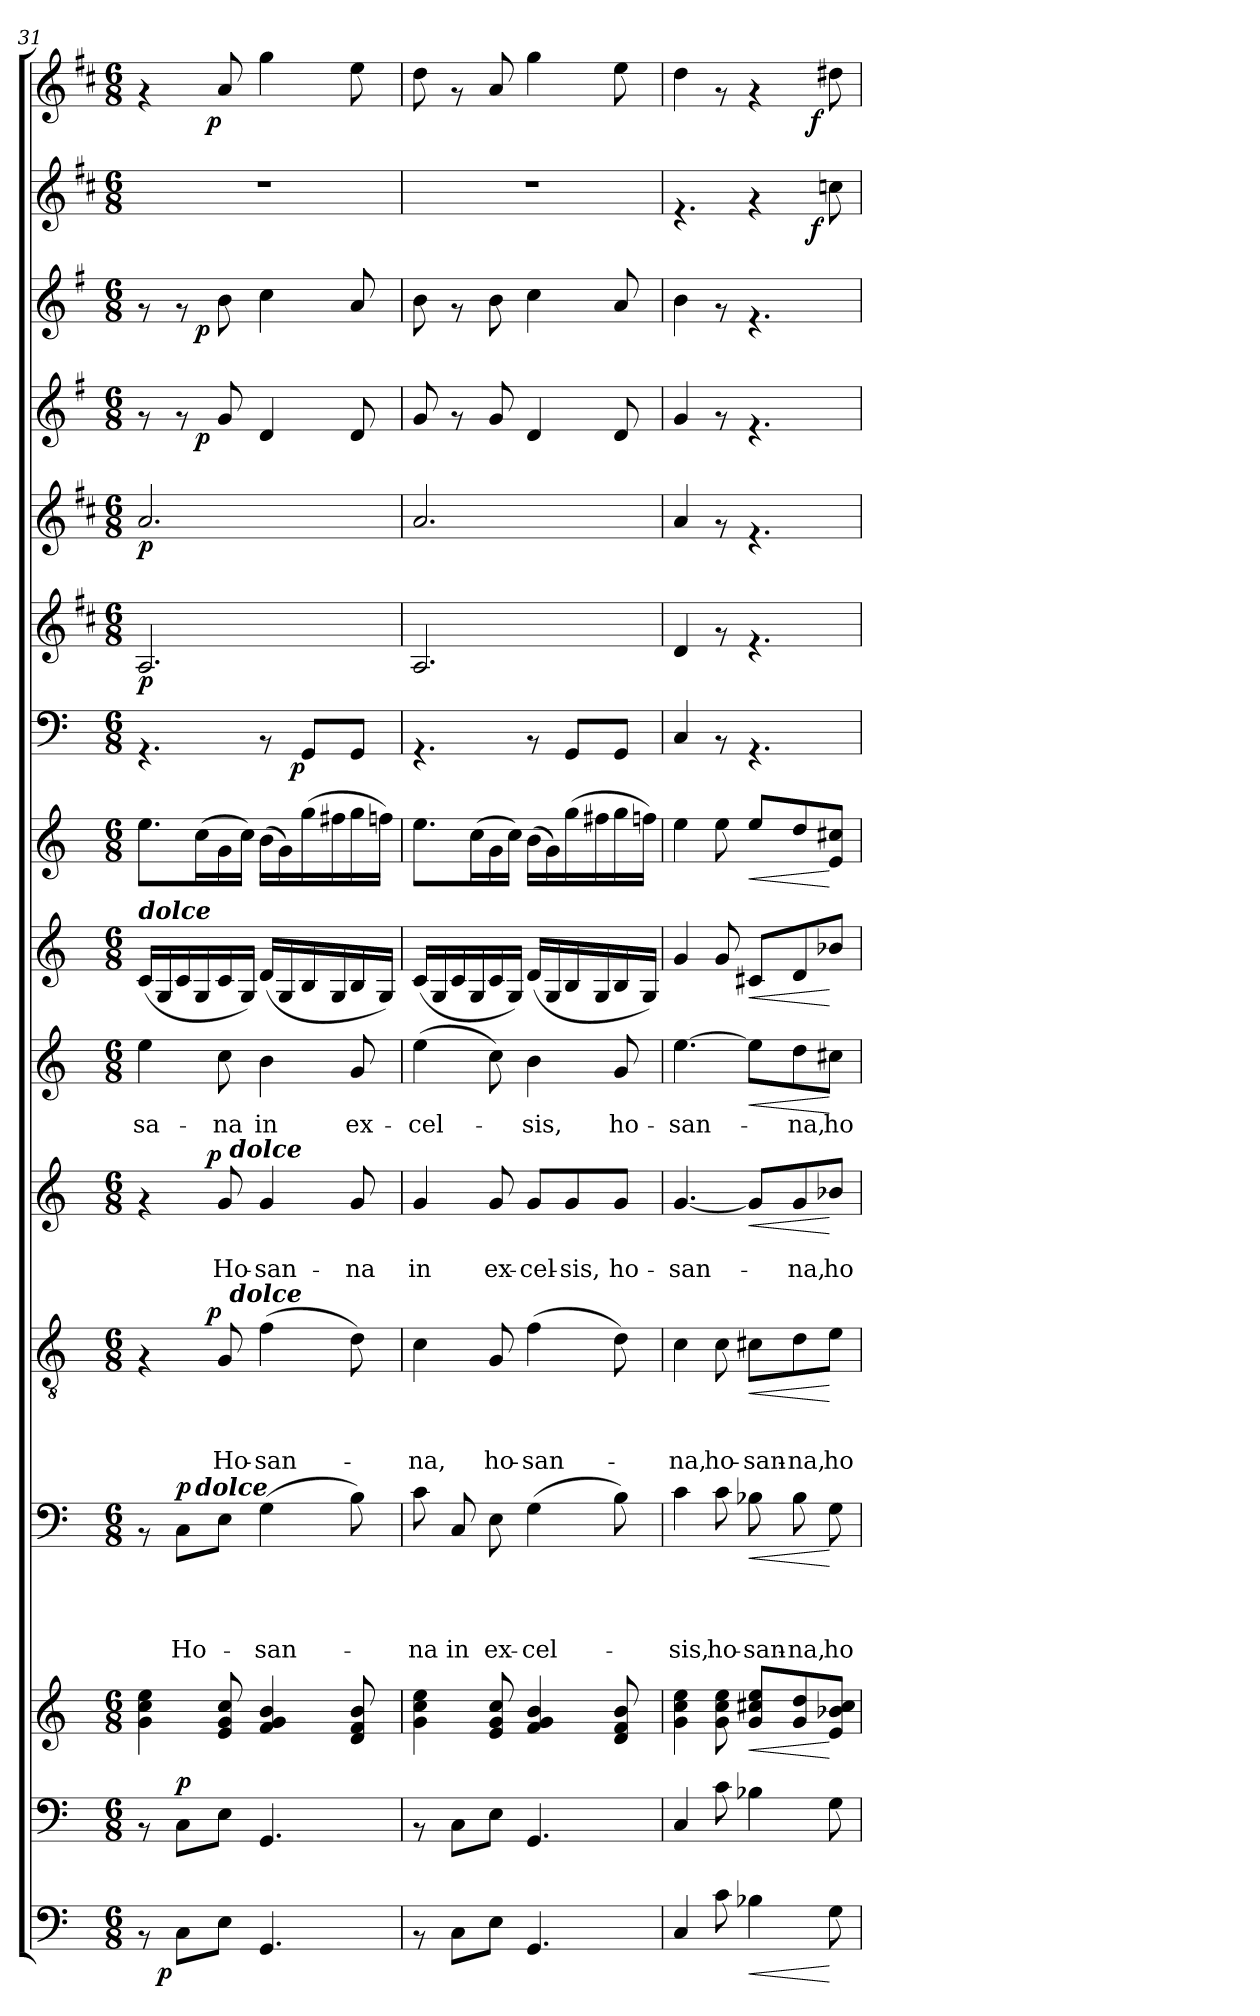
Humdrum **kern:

**kern	**dynam	**kern	**dynam	**kern	**dynam	**kern	**text	**text	**text	**text	**dynam	**kern	**text	**text	**text	**dynam	**kern	**text	**text	**dynam	**kern	**text	**dynam	**kern	**dynam	**kern	**dynam	**kern	**dynam	**kern	**dynam	**kern	**dynam	**kern	**dynam	**kern	**dynam	**kern	**dynam	**kern	**dynam
*part16	*part16	*part15	*part15	*part14	*part14	*part13	*part13	*part13	*part13	*part13	*part13	*part12	*part12	*part12	*part12	*part12	*part11	*part11	*part11	*part11	*part10	*part10	*part10	*part9	*part9	*part8	*part8	*part7	*part7	*part6	*part6	*part5	*part5	*part4	*part4	*part3	*part3	*part2	*part2	*part1	*part1
*staff16	*staff16	*staff15	*staff15	*staff14	*staff14	*staff13	*staff13	*staff13	*staff13	*staff13	*staff13	*staff12	*staff12	*staff12	*staff12	*staff12	*staff11	*staff11	*staff11	*staff11	*staff10	*staff10	*staff10	*staff9	*staff9	*staff8	*staff8	*staff7	*staff7	*staff6	*staff6	*staff5	*staff5	*staff4	*staff4	*staff3	*staff3	*staff2	*staff2	*staff1	*staff1
*clefF4	*	*clefF4	*	*clefG2	*	*clefF4	*	*	*	*	*	*clefGv2	*	*	*	*	*clefG2	*	*	*	*clefG2	*	*	*clefG2	*	*clefG2	*	*clefF4	*	*clefG2	*	*clefG2	*	*clefG2	*	*clefG2	*	*clefG2	*	*clefG2	*
*	*	*	*	*	*	*	*	*	*	*	*	*	*	*	*	*	*	*	*	*	*	*	*	*	*	*	*	*	*	*ITrd1c2	*	*ITrd1c2	*	*ITrd-3c-5	*	*ITrd-3c-5	*	*ITrd1c2	*	*ITrd1c2	*
*k[]	*	*k[]	*	*k[]	*	*k[]	*	*	*	*	*	*k[]	*	*	*	*	*k[]	*	*	*	*k[]	*	*	*k[]	*	*k[]	*	*k[]	*	*k[]	*	*k[]	*	*k[]	*	*k[]	*	*k[]	*	*k[]	*
*C:	*	*C:	*	*C:	*	*C:	*	*	*	*	*	*C:	*	*	*	*	*C:	*	*	*	*C:	*	*	*C:	*	*C:	*	*C:	*	*C:	*	*C:	*	*C:	*	*C:	*	*C:	*	*C:	*
*M6/8	*	*M6/8	*	*M6/8	*	*M6/8	*	*	*	*	*	*M6/8	*	*	*	*	*M6/8	*	*	*	*M6/8	*	*	*M6/8	*	*M6/8	*	*M6/8	*	*M6/8	*	*M6/8	*	*M6/8	*	*M6/8	*	*M6/8	*	*M6/8	*
=31	=31	=31	=31	=31	=31	=31	=31	=31	=31	=31	=31	=31	=31	=31	=31	=31	=31	=31	=31	=31	=31	=31	=31	=31	=31	=31	=31	=31	=31	=31	=31	=31	=31	=31	=31	=31	=31	=31	=31	=31	=31
!	!	!	!	!	!	!	!	!	!	!	!	!	!	!	!	!	!	!	!	!	!	!	!	!LO:TX:a:Bi:t=dolce	!	!	!	!	!	!	!	!	!	!	!	!	!	!	!	!	!
!	!	!	!	!	!	!	!	!	!	!	!	!	!	!	!	!	!	!	!	!	!	!LO:LY:b	!	!	!	!	!	!	!	!	!LO:DY:b	!	!LO:DY:b	!	!	!	!	!	!	!	!
*^	*	*	*	*	*	*^	*	*	*	*	*	*^	*	*	*	*	*^	*	*	*	*	*	*	*	*	*	*	*^	*	*	*	*	*	*^	*	*^	*	*	*	*^	*
*	*	*	*	*	*	*	*	*	*	*	*	*	*	*	*^	*	*	*	*	*	*^	*	*	*	*	*	*	*	*	*	*	*	*	*	*	*	*	*	*	*	*	*	*	*	*	*	*	*	*
8rAA	16ryy	.	8rAA	.	4g\ 4cc\ 4ee\	.	8rAA	8.ryy	.	.	.	.	.	4rF	8..ryy	4ryy	.	.	.	.	4rf	8..ryy	4ryy	.	.	.	4ee\	-sa-	.	(<16c/LL	.	8.ee\L	.	4.rAA	4...ryy	.	2.G/	p	2.g/	p	8rf	8.ryy	.	8rf	8.ryy	.	2.r	.	4rf	8..ryy	.
!	!	!LO:DY:b	!	!	!	!	!	!	!	!	!	!	!	!	!	!	!	!	!	!	!	!	!	!	!	!	!	!	!	!	!	!	!	!	!	!	!	!	!	!	!	!	!	!	!	!	!	!	!	!	!
.	2ryy	p	.	.	.	.	.	.	.	.	.	.	.	.	.	.	.	.	.	.	.	.	.	.	.	.	.	.	.	16G/	.	.	.	.	.	.	.	.	.	.	.	.	.	.	.	.	.	.	.	.	.
!	!	!	!	!LO:DY:a	!	!	!	!	!	!	!	!LO:LY:b	!LO:DY:a	!	!	!	!	!	!	!	!	!	!	!	!	!	!	!	!	!	!	!	!	!	!	!	!	!	!	!	!	!	!	!	!	!	!	!	!	!	!
8C\L	.	.	8C\L	p	.	.	8C\L	.	.	.	.	Ho-	p	.	.	.	.	.	.	.	.	.	.	.	.	.	.	.	.	16c/	.	.	.	.	.	.	.	.	.	.	8rf	.	.	8rf	.	.	.	.	.	.	.
!	!	!	!	!	!	!	!	!LO:TX:a:Bi:t=dolce	!	!	!	!	!	!	!	!	!	!	!	!	!	!	!	!	!	!	!	!	!	!	!	!	!	!	!	!	!	!	!	!	!	!	!	!	!	!	!	!	!	!	!
!	!	!	!	!	!	!	!	!	!	!	!	!	!	!	!	!	!	!	!	!	!	!	!	!	!	!	!	!	!	!	!	!	!	!	!	!	!	!	!	!	!	!	!LO:DY:b	!	!	!LO:DY:b	!	!	!	!	!
.	.	.	.	.	.	.	.	2ryy	.	.	.	.	.	.	.	.	.	.	.	.	.	.	.	.	.	.	.	.	.	16G/	.	(>16cc\L	.	.	.	.	.	.	.	.	.	2ryy	p	.	2ryy	p	.	.	.	.	.
!	!	!	!	!	!	!	!	!	!	!	!	!	!	!	!	!	!	!	!	!LO:DY:a	!	!	!	!	!	!LO:DY:a	!	!	!	!	!	!	!	!	!	!	!	!	!	!	!	!	!	!	!	!	!	!	!	!	!LO:DY:b
.	.	.	.	.	.	.	.	.	.	.	.	.	.	.	2ryy	.	.	.	.	p	.	2ryy	.	.	.	p	.	.	.	.	.	.	.	.	.	.	.	.	.	.	.	.	.	.	.	.	.	.	.	2ryy	p
!	!	!	!	!	!	!	!	!	!	!	!	!	!	!	!	!	!	!	!LO:LY:b	!	!	!	!	!	!LO:LY:b	!	!	!LO:LY:b	!	!	!	!	!	!	!	!	!	!	!	!	!	!	!	!	!	!	!	!	!	!	!
8E\J	.	.	8E\J	.	8e/ 8g/ 8cc/	.	8E\J	.	.	.	.	.	.	8G/	.	32ryy	.	.	Ho-	.	8g/	.	32ryy	.	Ho-	.	8cc\	-na	.	16c/	.	16g\	.	.	.	.	.	.	.	.	8cc/	.	.	8ee\	.	.	.	.	8g/	.	.
!	!	!	!	!	!	!	!	!	!	!	!	!	!	!	!	!	!	!	!	!	!	!	!LO:TX:a:Bi:t=dolce	!	!	!	!	!	!	!	!	!	!	!	!	!	!	!	!	!	!	!	!	!	!	!	!	!	!	!	!
!	!	!	!	!	!	!	!	!	!	!	!	!	!	!	!	!LO:TX:a:Bi:t=dolce	!	!	!	!	!	!	!	!	!	!	!	!	!	!	!	!	!	!	!	!	!	!	!	!	!	!	!	!	!	!	!	!	!	!	!
.	.	.	.	.	.	.	.	.	.	.	.	.	.	.	.	4...ryy	.	.	.	.	.	.	4...ryy	.	.	.	.	.	.	.	.	.	.	.	.	.	.	.	.	.	.	.	.	.	.	.	.	.	.	.	.
.	.	.	.	.	.	.	.	.	.	.	.	.	.	.	.	.	.	.	.	.	.	.	.	.	.	.	.	.	.	16G/JJ)	.	16cc\JJ)	.	.	.	.	.	.	.	.	.	.	.	.	.	.	.	.	.	.	.
!	!	!	!	!	!	!	!	!	!	!	!	!LO:LY:b	!	!	!	!	!	!	!LO:LY:b	!	!	!	!	!	!LO:LY:b	!	!	!LO:LY:b	!	!	!	!	!	!	!	!	!	!	!	!	!	!	!	!	!	!	!	!	!	!	!
4.GG/	.	.	4.GG/	.	4f/ 4g/ 4b/	.	(>4G\	.	.	.	.	-san-	.	(>4f\	.	.	.	.	-san-	.	4g/	.	.	.	-san-	.	4b\	in	.	(<16d/LL	.	(>16b\LL	.	8rAA	.	.	.	.	.	.	4g/	.	.	4ff\	.	.	.	.	4ff\	.	.
.	.	.	.	.	.	.	.	.	.	.	.	.	.	.	.	.	.	.	.	.	.	.	.	.	.	.	.	.	.	16G/	.	16g\)	.	.	.	.	.	.	.	.	.	.	.	.	.	.	.	.	.	.	.
!	!	!	!	!	!	!	!	!	!	!	!	!	!	!	!	!	!	!	!	!	!	!	!	!	!	!	!	!	!	!	!	!	!	!	!	!LO:DY:b	!	!	!	!	!	!	!	!	!	!	!	!	!	!	!
.	.	.	.	.	.	.	.	.	.	.	.	.	.	.	.	.	.	.	.	.	.	.	.	.	.	.	.	.	.	.	.	.	.	.	4ryy	p	.	.	.	.	.	.	.	.	.	.	.	.	.	.	.
.	.	.	.	.	.	.	.	.	.	.	.	.	.	.	.	.	.	.	.	.	.	.	.	.	.	.	.	.	.	16B/	.	(>16gg\	.	8GG/L	.	.	.	.	.	.	.	.	.	.	.	.	.	.	.	.	.
.	8.ryy	.	.	.	.	.	.	.	.	.	.	.	.	.	.	.	.	.	.	.	.	.	.	.	.	.	.	.	.	16G/	.	16ff#X\	.	.	.	.	.	.	.	.	.	.	.	.	.	.	.	.	.	.	.
!	!	!	!	!	!	!	!	!	!	!	!	!	!	!	!	!	!	!	!	!	!	!	!	!	!LO:LY:b	!	!	!LO:LY:b	!	!	!	!	!	!	!	!	!	!	!	!	!	!	!	!	!	!	!	!	!	!	!
.	.	.	.	.	8d/ 8f/ 8b/	.	8B\)	.	.	.	.	.	.	8d\)	.	.	.	.	.	.	8g/	.	.	.	-na	.	8g/	ex-	.	16B/	.	16gg\	.	8GG/J	.	.	.	.	.	.	8g/	.	.	8dd/	.	.	.	.	8dd\	.	.
.	.	.	.	.	.	.	.	16ryy	.	.	.	.	.	.	.	.	.	.	.	.	.	.	.	.	.	.	.	.	.	16G/JJ)	.	16ffn\JJ)	.	.	.	.	.	.	.	.	.	16ryy	.	.	16ryy	.	.	.	.	.	.
.	.	.	.	.	.	.	.	.	.	.	.	.	.	.	32ryy	.	.	.	.	.	.	32ryy	.	.	.	.	.	.	.	.	.	.	.	.	32ryy	.	.	.	.	.	.	.	.	.	.	.	.	.	.	32ryy	.
!!LO:PB:g=z
=32	=32	=32	=32	=32	=32	=32	=32	=32	=32	=32	=32	=32	=32	=32	=32	=32	=32	=32	=32	=32	=32	=32	=32	=32	=32	=32	=32	=32	=32	=32	=32	=32	=32	=32	=32	=32	=32	=32	=32	=32	=32	=32	=32	=32	=32	=32	=32	=32	=32	=32	=32
!	!	!	!	!	!	!	!	!	!	!	!	!LO:LY:b	!	!	!	!	!	!	!LO:LY:b	!	!	!	!	!	!LO:LY:b	!	!	!LO:LY:b	!	!	!	!	!	!	!	!	!	!	!	!	!	!	!	!	!	!	!	!	!	!	!
*	*	*	*	*	*	*	*v	*v	*	*	*	*	*	*	*	*	*	*	*	*	*v	*v	*v	*	*	*	*	*	*	*	*	*	*	*v	*v	*	*	*	*	*	*v	*v	*	*v	*v	*	*	*	*v	*v	*
*v	*v	*	*	*	*	*	*	*	*	*	*	*	*v	*v	*v	*	*	*	*	*	*	*	*	*	*	*	*	*	*	*	*	*	*	*	*	*	*	*	*	*	*	*	*	*
8rAA	.	8rAA	.	4g\ 4cc\ 4ee\	.	8c\	.	.	.	-na	.	4c\	.	.	-na,	.	4g/	.	in	.	(>4ee\	-cel-	.	(<16c/LL	.	8.ee\L	.	4.rAA	.	2.G/	.	2.g/	.	8cc/	.	8ee\	.	2.r	.	8cc\	.
.	.	.	.	.	.	.	.	.	.	.	.	.	.	.	.	.	.	.	.	.	.	.	.	16G/	.	.	.	.	.	.	.	.	.	.	.	.	.	.	.	.	.
!	!	!	!	!	!	!	!	!	!	!LO:LY:b	!	!	!	!	!	!	!	!	!	!	!	!	!	!	!	!	!	!	!	!	!	!	!	!	!	!	!	!	!	!	!
8C\L	.	8C\L	.	.	.	8C/	.	.	.	in	.	.	.	.	.	.	.	.	.	.	.	.	.	16c/	.	.	.	.	.	.	.	.	.	8rf	.	8rf	.	.	.	8rf	.
.	.	.	.	.	.	.	.	.	.	.	.	.	.	.	.	.	.	.	.	.	.	.	.	16G/	.	(>16cc\L	.	.	.	.	.	.	.	.	.	.	.	.	.	.	.
!	!	!	!	!	!	!	!	!	!	!LO:LY:b	!	!	!	!	!LO:LY:b	!	!	!	!LO:LY:b	!	!	!	!	!	!	!	!	!	!	!	!	!	!	!	!	!	!	!	!	!	!
8E\J	.	8E\J	.	8e/ 8g/ 8cc/	.	8E\	.	.	.	ex-	.	8G/	.	.	ho-	.	8g/	.	ex-	.	8cc\)	.	.	16c/	.	16g\	.	.	.	.	.	.	.	8cc/	.	8ee\	.	.	.	8g/	.
.	.	.	.	.	.	.	.	.	.	.	.	.	.	.	.	.	.	.	.	.	.	.	.	16G/JJ)	.	16cc\JJ)	.	.	.	.	.	.	.	.	.	.	.	.	.	.	.
!	!	!	!	!	!	!	!	!	!	!LO:LY:b	!	!	!	!	!LO:LY:b	!	!	!	!LO:LY:b	!	!	!LO:LY:b	!	!	!	!	!	!	!	!	!	!	!	!	!	!	!	!	!	!	!
4.GG/	.	4.GG/	.	4f/ 4g/ 4b/	.	(>4G\	.	.	.	-cel-	.	(>4f\	.	.	-san-	.	8g/L	.	-cel-	.	4b\	-sis,	.	(<16d/LL	.	(>16b\LL	.	8rAA	.	.	.	.	.	4g/	.	4ff\	.	.	.	4ff\	.
.	.	.	.	.	.	.	.	.	.	.	.	.	.	.	.	.	.	.	.	.	.	.	.	16G/	.	16g\)	.	.	.	.	.	.	.	.	.	.	.	.	.	.	.
!	!	!	!	!	!	!	!	!	!	!	!	!	!	!	!	!	!	!	!LO:LY:b	!	!	!	!	!	!	!	!	!	!	!	!	!	!	!	!	!	!	!	!	!	!
.	.	.	.	.	.	.	.	.	.	.	.	.	.	.	.	.	8g/	.	-sis,	.	.	.	.	16B/	.	(>16gg\	.	8GG/L	.	.	.	.	.	.	.	.	.	.	.	.	.
.	.	.	.	.	.	.	.	.	.	.	.	.	.	.	.	.	.	.	.	.	.	.	.	16G/	.	16ff#X\	.	.	.	.	.	.	.	.	.	.	.	.	.	.	.
!	!	!	!	!	!	!	!	!	!	!	!	!	!	!	!	!	!	!	!LO:LY:b	!	!	!LO:LY:b	!	!	!	!	!	!	!	!	!	!	!	!	!	!	!	!	!	!	!
.	.	.	.	8d/ 8f/ 8b/	.	8B\)	.	.	.	.	.	8d\)	.	.	.	.	8g/J	.	ho-	.	8g/	ho-	.	16B/	.	16gg\	.	8GG/J	.	.	.	.	.	8g/	.	8dd/	.	.	.	8dd\	.
.	.	.	.	.	.	.	.	.	.	.	.	.	.	.	.	.	.	.	.	.	.	.	.	16G/JJ)	.	16ffn\JJ)	.	.	.	.	.	.	.	.	.	.	.	.	.	.	.
=33	=33	=33	=33	=33	=33	=33	=33	=33	=33	=33	=33	=33	=33	=33	=33	=33	=33	=33	=33	=33	=33	=33	=33	=33	=33	=33	=33	=33	=33	=33	=33	=33	=33	=33	=33	=33	=33	=33	=33	=33	=33
!	!	!	!	!	!	!	!	!	!	!LO:LY:b	!	!	!	!	!LO:LY:b	!	!	!	!LO:LY:b	!	!	!LO:LY:b	!	!	!	!	!	!	!	!	!	!	!	!	!	!	!	!	!	!	!
*	*	*	*	*	*	*	*	*	*	*	*	*	*	*	*	*	*	*	*	*	*	*	*	*	*	*	*	*	*	*	*	*	*	*	*	*	*	*^	*	*^	*
4C/	.	4C/	.	4g\ 4cc\ 4ee\	.	4c\	.	.	.	-sis,	.	4c\	.	.	-na,	.	[<4.g/	.	-san-	.	[>4.ee\	-san-	.	4g/	.	4ee\	.	4C/	.	4c/	.	4g/	.	4cc/	.	4ee\	.	4.rf	2ryy	.	4cc\	2ryy	.
!	!	!	!	!	!	!	!	!	!	!LO:LY:b	!	!	!	!	!LO:LY:b	!	!	!	!	!	!	!	!	!	!	!	!	!	!	!	!	!	!	!	!	!	!	!	!	!	!	!	!
8c\	.	8c\	.	8g\ 8cc\ 8ee\	.	8c\	.	.	.	ho-	.	8c\	.	.	ho-	.	.	.	.	.	.	.	.	8g/	.	8ee\	.	8rAA	.	8rf	.	8rf	.	8rf	.	8rf	.	.	.	.	8rf	.	.
!	!LO:HP:b	!	!	!	!LO:HP:b	!	!	!	!	!LO:LY:b	!LO:HP:b	!	!	!	!LO:LY:b	!LO:HP:b	!	!	!	!LO:HP:b	!	!	!LO:HP:b	!	!LO:HP:b	!	!LO:HP:b	!	!	!	!	!	!	!	!	!	!	!	!	!	!	!	!
4B-X\	<	4B-X\	.	8g/ 8cc#X/ 8ee/L	<	8B-X\	.	.	.	-san-	<	8c#X\L	.	.	-san-	<	8g/L]	.	.	<	8ee\L]	.	<	8c#X/L	<	8ee/L	<	4.rAA	.	4.rf	.	4.rf	.	4.rf	.	4.rf	.	4rf	.	.	4rf	.	.
!	!	!	!	!	!	!	!	!	!	!LO:LY:b	!	!	!	!	!LO:LY:b	!	!	!	!LO:LY:b	!	!	!LO:LY:b	!	!	!	!	!	!	!	!	!	!	!	!	!	!	!	!	!	!	!	!	!
.	.	.	.	8g/ 8dd/	.	8B-\	.	.	.	-na,	.	8d\	.	.	-na,	.	8g/	.	-na,	.	8dd\	-na,	.	8d/	.	8dd/	.	.	.	.	.	.	.	.	.	.	.	.	16ryy	.	.	16ryy	.
!	!	!	!	!	!	!	!	!	!	!	!	!	!	!	!	!	!	!	!	!	!	!	!	!	!	!	!	!	!	!	!	!	!	!	!	!	!	!	!	!LO:DY:b	!	!	!LO:DY:b
.	.	.	.	.	.	.	.	.	.	.	.	.	.	.	.	.	.	.	.	.	.	.	.	.	.	.	.	.	.	.	.	.	.	.	.	.	.	.	8.ryy	f	.	8.ryy	f
!	!	!	!	!	!	!	!	!	!	!LO:LY:b	!	!	!	!	!LO:LY:b	!	!	!	!LO:LY:b	!	!	!LO:LY:b	!	!	!	!	!	!	!	!	!	!	!	!	!	!	!	!	!	!	!	!	!
8G\	[	8G\	.	8e/ 8b-X/ 8cc#/J	[	8G\	.	.	.	ho-	[	8e\J	.	.	ho-	[	8b-X/J	.	ho-	[	8cc#X\J	ho-	[	8b-X/J	[	8e/ 8cc#X/J	[	.	.	.	.	.	.	.	.	.	.	8b-X\	.	.	8cc#X\	.	.
*	*	*	*	*	*	*	*	*	*	*	*	*	*	*	*	*	*	*	*	*	*	*	*	*	*	*	*	*	*	*	*	*	*	*	*	*	*	*v	*v	*	*	*	*
*	*	*	*	*	*	*	*	*	*	*	*	*	*	*	*	*	*	*	*	*	*	*	*	*	*	*	*	*	*	*	*	*	*	*	*	*	*	*	*	*v	*v	*
=	=	=	=	=	=	=	=	=	=	=	=	=	=	=	=	=	=	=	=	=	=	=	=	=	=	=	=	=	=	=	=	=	=	=	=	=	=	=	=	=	=
*-	*-	*-	*-	*-	*-	*-	*-	*-	*-	*-	*-	*-	*-	*-	*-	*-	*-	*-	*-	*-	*-	*-	*-	*-	*-	*-	*-	*-	*-	*-	*-	*-	*-	*-	*-	*-	*-	*-	*-	*-	*-
